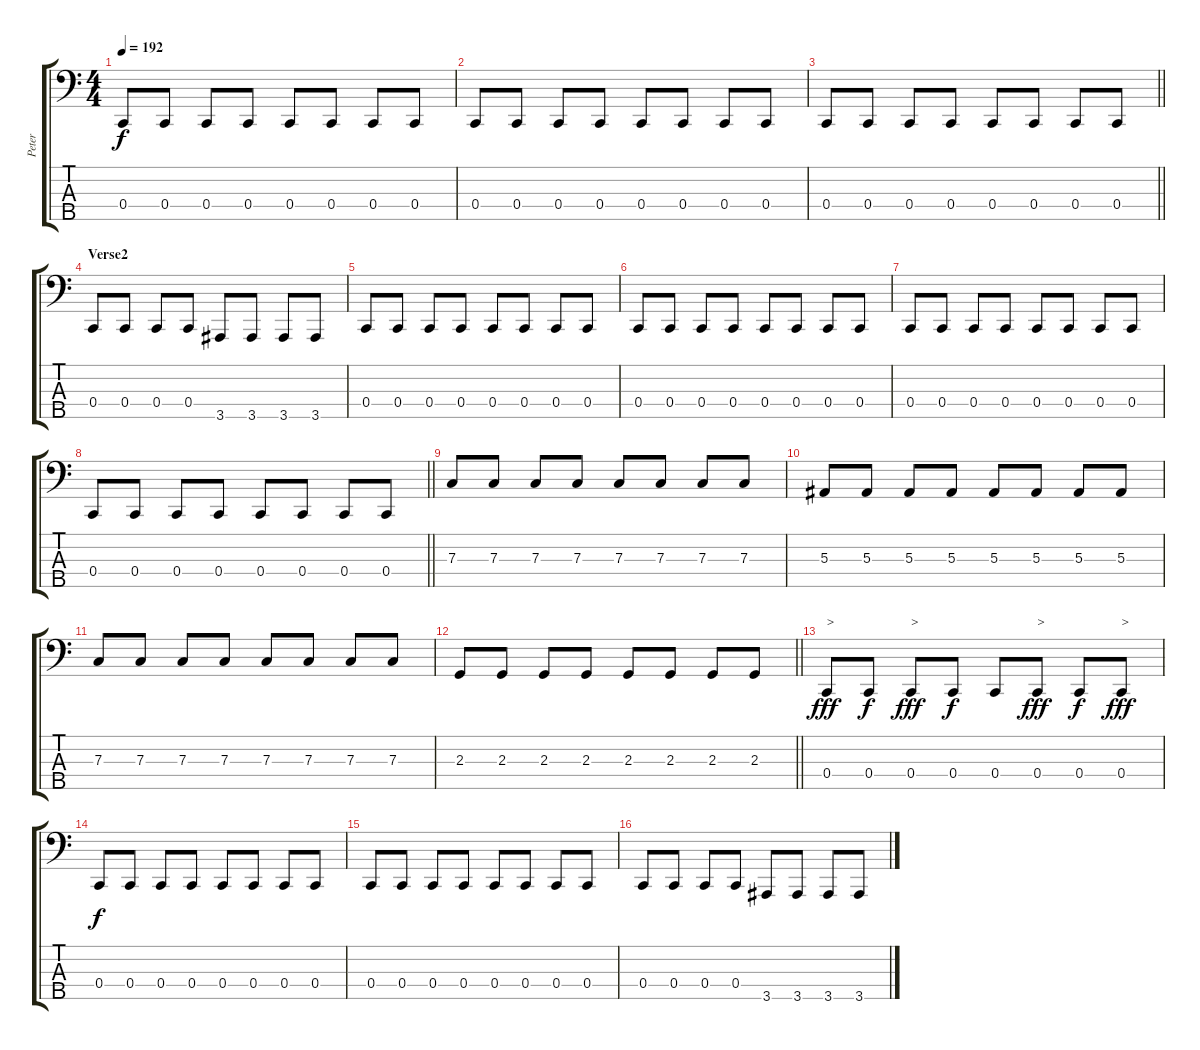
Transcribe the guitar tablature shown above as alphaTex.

\track ("Peter" "Peter") {instrument electricbassfinger}
\staff {score tabs}
\tuning (Eb2 Bb1 F1 C1 G0) {hide}
\ts (4 4)
\tempo 192
\clef f4
\ks c
0.4.8{dy f} 0.4.8 0.4.8 0.4.8 0.4.8 0.4.8 0.4.8 0.4.8 |
0.4.8 0.4.8 0.4.8 0.4.8 0.4.8 0.4.8 0.4.8 0.4.8 |
\barLineRight lightlight
0.4.8 0.4.8 0.4.8 0.4.8 0.4.8 0.4.8 0.4.8 0.4.8 |
\section ("" "Verse2")
0.4.8 0.4.8 0.4.8 0.4.8 3.5.8 3.5.8 3.5.8 3.5.8 |
0.4.8 0.4.8 0.4.8 0.4.8 0.4.8 0.4.8 0.4.8 0.4.8 |
0.4.8 0.4.8 0.4.8 0.4.8 0.4.8 0.4.8 0.4.8 0.4.8 |
0.4.8 0.4.8 0.4.8 0.4.8 0.4.8 0.4.8 0.4.8 0.4.8 |
\barLineRight lightlight
0.4.8 0.4.8 0.4.8 0.4.8 0.4.8 0.4.8 0.4.8 0.4.8 |
7.3.8 7.3.8 7.3.8 7.3.8 7.3.8 7.3.8 7.3.8 7.3.8 |
5.3.8 5.3.8 5.3.8 5.3.8 5.3.8 5.3.8 5.3.8 5.3.8 |
7.3.8 7.3.8 7.3.8 7.3.8 7.3.8 7.3.8 7.3.8 7.3.8 |
\barLineRight lightlight
2.3.8 2.3.8 2.3.8 2.3.8 2.3.8 2.3.8 2.3.8 2.3.8 |
0.4.8{txt ">" dy fff} 0.4.8{dy f} 0.4.8{txt ">" dy fff} 0.4.8{dy f} 0.4.8 0.4.8{txt ">" dy fff} 0.4.8{dy f} 0.4.8{txt ">" dy fff} |
0.4.8{dy f} 0.4.8 0.4.8 0.4.8 0.4.8 0.4.8 0.4.8 0.4.8 |
0.4.8 0.4.8 0.4.8 0.4.8 0.4.8 0.4.8 0.4.8 0.4.8 |
0.4.8 0.4.8 0.4.8 0.4.8 3.5.8 3.5.8 3.5.8 3.5.8
